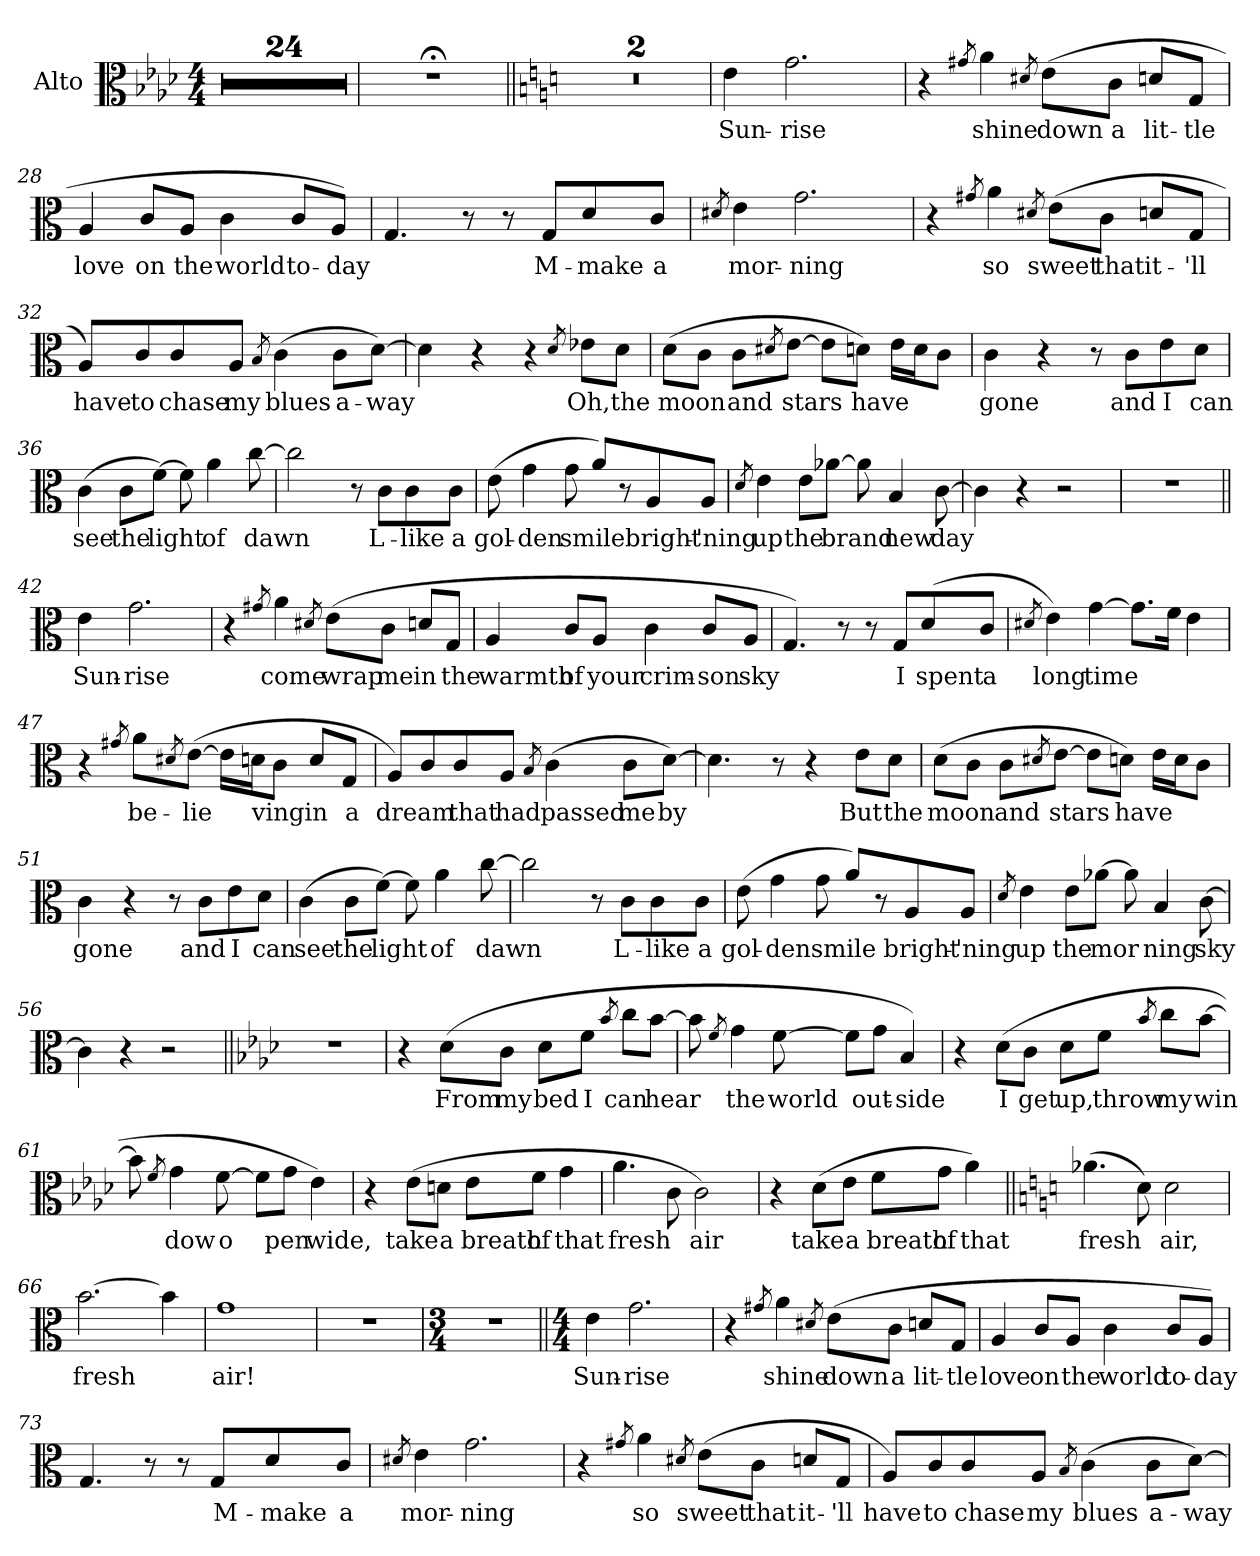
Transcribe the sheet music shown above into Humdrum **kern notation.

**kern	**text
*part1	*part1
*staff1	*staff1
*I"Alto	*
*I'A	*
*clefC3	*
*k[b-e-a-d-]	*
*A-:	*
*M4/4	*
=	=
1r;<	.
=1	=1
*MM120	*
1r	.
=2	=2
1r	.
=3	=3
1r	.
=4	=4
1r	.
=5	=5
1r	.
=6	=6
1r	.
=7	=7
1r	.
=8	=8
1r	.
=9	=9
1r	.
=10	=10
1r	.
=11	=11
1r	.
=12	=12
1r	.
=13	=13
1r	.
=14	=14
1r	.
=15	=15
1r	.
=16	=16
1r	.
=17	=17
1r	.
=18	=18
1r	.
=19	=19
1r	.
=20	=20
1r	.
=21	=21
1r	.
=22	=22
1r	.
=23	=23
1r	.
=23X1	=23X1
1r;<	.
=24||	=24||
*k[]	*
*C:	*
1r	.
=25	=25
1r	.
=26	=26
!	!LO:LY:b
4e\	Sun-
!	!LO:LY:b
2.g\	-rise
=27	=27
4r	.
8qg#X/	.
!	!LO:LY:b
4a\	shine
8qd#X/	.
!	!LO:LY:b
(>8e\L	down
!	!LO:LY:b
8c\J	a
!	!LO:LY:b
8dn/L	lit-
!	!LO:LY:b
8G/J	-tle
=28	=28
!	!LO:LY:b
4A/	love
!	!LO:LY:b
8c/L	on
!	!LO:LY:b
8A/J	the
!	!LO:LY:b
4c\	world
!	!LO:LY:b
8c/L	to-
!	!LO:LY:b
8A/J)	-day
=29	=29
4.G/	.
8r	.
8r	.
!	!LO:LY:b
8G/L	M-
!	!LO:LY:b
8d/	-make
!	!LO:LY:b
8c/J	a
=30	=30
8qd#X/	.
!	!LO:LY:b
4e\	mor-
!	!LO:LY:b
2.g\	-ning
=31	=31
4r	.
8qg#X/	.
!	!LO:LY:b
4a\	so
8qd#X/	.
!	!LO:LY:b
(>8e\L	sweet
!	!LO:LY:b
8c\J	that
!	!LO:LY:b
8dn/L	it-
!	!LO:LY:b
8G/J	-'ll
=32	=32
!	!LO:LY:b
8A/L)	have
!	!LO:LY:b
8c/	to
!	!LO:LY:b
8c/	chase
!	!LO:LY:b
8A/J	my
8qB/	.
!	!LO:LY:b
(>4c\	blues
!	!LO:LY:b
8c\L	a-
!	!LO:LY:b
[8d\J)	-way
=33	=33
4d\]	.
4r	.
4r	.
8qd/	.
!	!LO:LY:b
8e-X\L	Oh,
!	!LO:LY:b
8d\J	the
=34	=34
!	!LO:LY:b
(>8d\L	moon
8c\J	.
!	!LO:LY:b
8c\L	and
8qd#X/	.
!	!LO:LY:b
[8e\J	stars
8e\L]	.
!	!LO:LY:b
8dn\J)	have
16e\LL	.
16d\J	.
8c\J	.
=35	=35
!	!LO:LY:b
4c\	gone
4r	.
8r	.
!	!LO:LY:b
8c\L	and
!	!LO:LY:b
8e\	I
!	!LO:LY:b
8d\J	can
=36	=36
!	!LO:LY:b
(>4c\	see
!	!LO:LY:b
8c\L	the
!	!LO:LY:b
[8f\J)	light
8f\]	.
!	!LO:LY:b
4a\	of
!	!LO:LY:b
[8cc\	dawn
=37	=37
2cc\]	.
8r	.
!	!LO:LY:b
8c\L	L-
!	!LO:LY:b
8c\	-like
!	!LO:LY:b
8c\J	a
=38	=38
!	!LO:LY:b
(>8e\	gol-
!	!LO:LY:b
4g\	-den
!	!LO:LY:b
8g\	smile
8a/L)	.
8r	.
!	!LO:LY:b
8A/	bright-
!	!LO:LY:b
8A/J	-'ning
=39	=39
8qd/	.
!	!LO:LY:b
4e\	up
!	!LO:LY:b
8e\L	the
!	!LO:LY:b
[8a-X\J	brand
8a-\]	.
!	!LO:LY:b
4B/	new
!	!LO:LY:b
[8c\	day
=40	=40
4c\]	.
4r	.
2r	.
=41	=41
1r	.
=42||	=42||
!	!LO:LY:b
4e\	Sun-
!	!LO:LY:b
2.g\	-rise
=43	=43
4r	.
8qg#X/	.
!	!LO:LY:b
4a\	come
8qd#X/	.
!	!LO:LY:b
(>8e\L	wrap
!	!LO:LY:b
8c\J	me
!	!LO:LY:b
8dn/L	in
!	!LO:LY:b
8G/J	the
=44	=44
!	!LO:LY:b
4A/	warmth
!	!LO:LY:b
8c/L	of
!	!LO:LY:b
8A/J	your
!	!LO:LY:b
4c\	crim-
!	!LO:LY:b
8c/L	-son
!	!LO:LY:b
8A/J	sky
=45	=45
4.G/)	.
8r	.
8r	.
!	!LO:LY:b
8G/L	I
!	!LO:LY:b
(>8d/	spent
!	!LO:LY:b
8c/J	a
=46	=46
8qd#X/	.
!	!LO:LY:b
4e\)	long
!	!LO:LY:b
[4g\	time
8.g\L]	.
16f\Jk	.
4e\	.
=47	=47
4r	.
8qg#X/	.
!	!LO:LY:b
8a\L	be-
8qd#X/	.
!	!LO:LY:b
(>[8e\J	-lie
16e\LL]	.
16dn\J	.
!	!LO:LY:b
8c\J	ving
!	!LO:LY:b
8d/L	in
!	!LO:LY:b
8G/J	a
=48	=48
!	!LO:LY:b
8A/L)	dream
8c/	.
!	!LO:LY:b
8c/	that
!	!LO:LY:b
8A/J	had
8qB/	.
!	!LO:LY:b
(>4c\	passed
!	!LO:LY:b
8c\L	me
!	!LO:LY:b
[8d\J)	by
=49	=49
4.d\]	.
8r	.
4r	.
!	!LO:LY:b
8e\L	But
!	!LO:LY:b
8d\J	the
=50	=50
!	!LO:LY:b
(>8d\L	moon
8c\J	.
!	!LO:LY:b
8c\L	and
8qd#X/	.
!	!LO:LY:b
[8e\J	stars
8e\L]	.
!	!LO:LY:b
8dn\J)	have
16e\LL	.
16d\J	.
8c\J	.
=51	=51
!	!LO:LY:b
4c\	gone
4r	.
8r	.
!	!LO:LY:b
8c\L	and
!	!LO:LY:b
8e\	I
!	!LO:LY:b
8d\J	can
=52	=52
!	!LO:LY:b
(>4c\	see
!	!LO:LY:b
8c\L	the
!	!LO:LY:b
[8f\J)	light
8f\]	.
!	!LO:LY:b
4a\	of
!	!LO:LY:b
[8cc\	dawn
=53	=53
2cc\]	.
8r	.
!	!LO:LY:b
8c\L	L-
!	!LO:LY:b
8c\	-like
!	!LO:LY:b
8c\J	a
=54	=54
!	!LO:LY:b
(>8e\	gol-
!	!LO:LY:b
4g\	-den
!	!LO:LY:b
8g\	smile
8a/L)	.
8r	.
!	!LO:LY:b
8A/	bright-
!	!LO:LY:b
8A/J	-'ning
=55	=55
8qd/	.
!	!LO:LY:b
4e\	up
!	!LO:LY:b
8e\L	the
!	!LO:LY:b
[8a-X\J	mor
8a-\]	.
!	!LO:LY:b
4B/	ning
!	!LO:LY:b
[8c\	sky
=56	=56
4c\]	.
4r	.
2r	.
=57||	=57||
*k[b-e-a-d-]	*
*A-:	*
1r	.
=58	=58
4r	.
!	!LO:LY:b
(>8d-\L	From
!	!LO:LY:b
8c\J	my
!	!LO:LY:b
8d-\L	bed
!	!LO:LY:b
8f\J	I
8qb-/	.
!	!LO:LY:b
8cc\L	can
!	!LO:LY:b
[8b-\J	hear
=59	=59
8b-\]	.
8qf/	.
!	!LO:LY:b
4g\	the
!	!LO:LY:b
[8f\	world
8f\L]	.
!	!LO:LY:b
8g\J	out-
!	!LO:LY:b
4B-/)	-side
=60	=60
4r	.
!	!LO:LY:b
(>8d-\L	I
!	!LO:LY:b
8c\J	get
!	!LO:LY:b
8d-\L	up,
!	!LO:LY:b
8f\J	throw
8qb-/	.
!	!LO:LY:b
8cc\L	my
!	!LO:LY:b
[8b-\J	win
=61	=61
8b-\]	.
8qf/	.
!	!LO:LY:b
4g\	dow
!	!LO:LY:b
[8f\	o
8f\L]	.
!	!LO:LY:b
8g\J	pen
!	!LO:LY:b
4e-\)	wide,
=62	=62
4r	.
!	!LO:LY:b
(>8e-\L	take
!	!LO:LY:b
8dn\J	a
!	!LO:LY:b
8e-\L	breath
!	!LO:LY:b
8f\J	of
!	!LO:LY:b
4g\	that
=63	=63
!	!LO:LY:b
4.a-\	fresh
8c\	.
!	!LO:LY:b
2c\)	air
=64	=64
4r	.
!	!LO:LY:b
(>8d-\L	take
!	!LO:LY:b
8e-\J	a
!	!LO:LY:b
8f\L	breath
!	!LO:LY:b
8g\J	of
!	!LO:LY:b
4a-\)	that
=65||	=65||
*k[]	*
*C:	*
!	!LO:LY:b
(>4.a-X\	fresh
8d\)	.
!	!LO:LY:b
2d\	air,
=66	=66
!	!LO:LY:b
[2.b\	fresh
4b\]	.
=67	=67
!	!LO:LY:b
1g	air!
=68	=68
1r	.
=69	=69
*M3/4	*
2.r	.
=70||	=70||
*M4/4	*
!	!LO:LY:b
4e\	Sun-
!	!LO:LY:b
2.g\	-rise
=71	=71
4r	.
8qg#X/	.
!	!LO:LY:b
4a\	shine
8qd#X/	.
!	!LO:LY:b
(>8e\L	down
!	!LO:LY:b
8c\J	a
!	!LO:LY:b
8dn/L	lit-
!	!LO:LY:b
8G/J	-tle
=72	=72
!	!LO:LY:b
4A/	love
!	!LO:LY:b
8c/L	on
!	!LO:LY:b
8A/J	the
!	!LO:LY:b
4c\	world
!	!LO:LY:b
8c/L	to-
!	!LO:LY:b
8A/J)	-day
=73	=73
4.G/	.
8r	.
8r	.
!	!LO:LY:b
8G/L	M-
!	!LO:LY:b
8d/	-make
!	!LO:LY:b
8c/J	a
=74	=74
8qd#X/	.
!	!LO:LY:b
4e\	mor-
!	!LO:LY:b
2.g\	-ning
=75	=75
4r	.
8qg#X/	.
!	!LO:LY:b
4a\	so
8qd#X/	.
!	!LO:LY:b
(>8e\L	sweet
!	!LO:LY:b
8c\J	that
!	!LO:LY:b
8dn/L	it-
!	!LO:LY:b
8G/J	-'ll
=76	=76
!	!LO:LY:b
8A/L)	have
!	!LO:LY:b
8c/	to
!	!LO:LY:b
8c/	chase
!	!LO:LY:b
8A/J	my
8qB/	.
!	!LO:LY:b
(>4c\	blues
!	!LO:LY:b
8c\L	a-
!	!LO:LY:b
[8d\J)	-way
=	=
*-	*-
